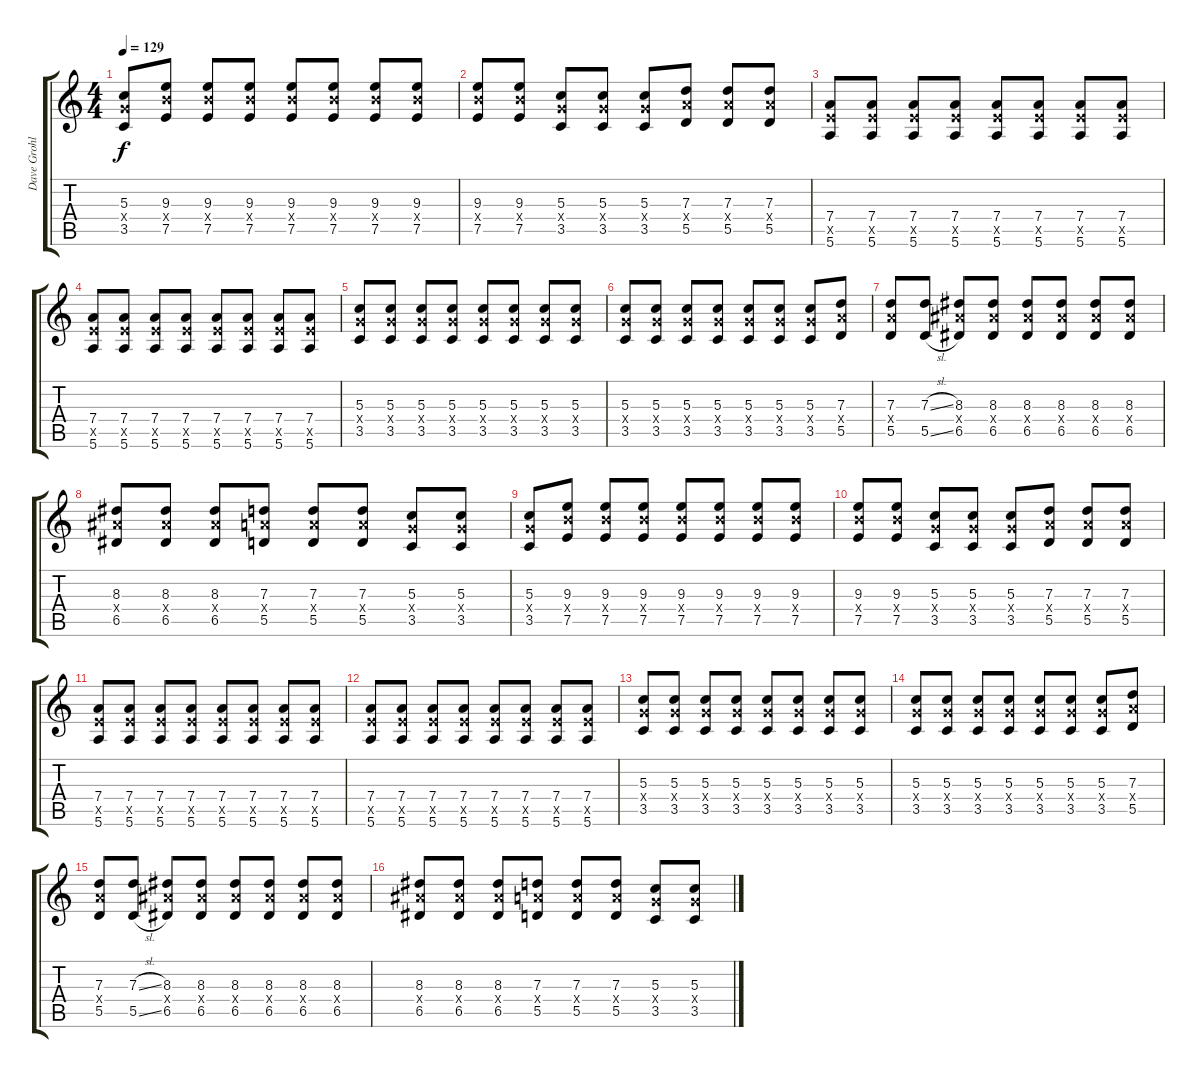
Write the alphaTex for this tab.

\track ("Dave Grohl" "Dave Grohl") {instrument overdrivenguitar}
\staff {score tabs}
\tuning (E4 B3 G3 D3 A2 E2) {hide}
\ts (4 4)
\tempo 129
\clef g2
\ks c
(5.3 5.4{x} 3.5).8{dy f} (9.3 9.4{x} 7.5).8 (9.3 9.4{x} 7.5).8 (9.3 9.4{x} 7.5).8 (9.3 9.4{x} 7.5).8 (9.3 9.4{x} 7.5).8 (9.3 9.4{x} 7.5).8 (9.3 9.4{x} 7.5).8 |
(9.3 9.4{x} 7.5).8 (9.3 9.4{x} 7.5).8 (5.3 5.4{x} 3.5).8 (5.3 5.4{x} 3.5).8 (5.3 5.4{x} 3.5).8 (7.3 7.4{x} 5.5).8 (7.3 7.4{x} 5.5).8 (7.3 7.4{x} 5.5).8 |
(7.4 7.5{x} 5.6).8 (7.4 7.5{x} 5.6).8 (7.4 7.5{x} 5.6).8 (7.4 7.5{x} 5.6).8 (7.4 7.5{x} 5.6).8 (7.4 7.5{x} 5.6).8 (7.4 7.5{x} 5.6).8 (7.4 7.5{x} 5.6).8 |
(7.4 7.5{x} 5.6).8 (7.4 7.5{x} 5.6).8 (7.4 7.5{x} 5.6).8 (7.4 7.5{x} 5.6).8 (7.4 7.5{x} 5.6).8 (7.4 7.5{x} 5.6).8 (7.4 7.5{x} 5.6).8 (7.4 7.5{x} 5.6).8 |
(5.3 5.4{x} 3.5).8 (5.3 5.4{x} 3.5).8 (5.3 5.4{x} 3.5).8 (5.3 5.4{x} 3.5).8 (5.3 5.4{x} 3.5).8 (5.3 5.4{x} 3.5).8 (5.3 5.4{x} 3.5).8 (5.3 5.4{x} 3.5).8 |
(5.3 5.4{x} 3.5).8 (5.3 5.4{x} 3.5).8 (5.3 5.4{x} 3.5).8 (5.3 5.4{x} 3.5).8 (5.3 5.4{x} 3.5).8 (5.3 5.4{x} 3.5).8 (5.3 5.4{x} 3.5).8 (7.3 7.4{x} 5.5).8 |
(7.3 7.4{x} 5.5).8 (7.3{sl} 5.5{sl}).8 (8.3 8.4{x} 6.5).8 (8.3 8.4{x} 6.5).8 (8.3 8.4{x} 6.5).8 (8.3 8.4{x} 6.5).8 (8.3 8.4{x} 6.5).8 (8.3 8.4{x} 6.5).8 |
(8.3 8.4{x} 6.5).8 (8.3 8.4{x} 6.5).8 (8.3 8.4{x} 6.5).8 (7.3 7.4{x} 5.5).8 (7.3 7.4{x} 5.5).8 (7.3 7.4{x} 5.5).8 (5.3 5.4{x} 3.5).8 (5.3 5.4{x} 3.5).8 |
(5.3 5.4{x} 3.5).8 (9.3 9.4{x} 7.5).8 (9.3 9.4{x} 7.5).8 (9.3 9.4{x} 7.5).8 (9.3 9.4{x} 7.5).8 (9.3 9.4{x} 7.5).8 (9.3 9.4{x} 7.5).8 (9.3 9.4{x} 7.5).8 |
(9.3 9.4{x} 7.5).8 (9.3 9.4{x} 7.5).8 (5.3 5.4{x} 3.5).8 (5.3 5.4{x} 3.5).8 (5.3 5.4{x} 3.5).8 (7.3 7.4{x} 5.5).8 (7.3 7.4{x} 5.5).8 (7.3 7.4{x} 5.5).8 |
(7.4 7.5{x} 5.6).8 (7.4 7.5{x} 5.6).8 (7.4 7.5{x} 5.6).8 (7.4 7.5{x} 5.6).8 (7.4 7.5{x} 5.6).8 (7.4 7.5{x} 5.6).8 (7.4 7.5{x} 5.6).8 (7.4 7.5{x} 5.6).8 |
(7.4 7.5{x} 5.6).8 (7.4 7.5{x} 5.6).8 (7.4 7.5{x} 5.6).8 (7.4 7.5{x} 5.6).8 (7.4 7.5{x} 5.6).8 (7.4 7.5{x} 5.6).8 (7.4 7.5{x} 5.6).8 (7.4 7.5{x} 5.6).8 |
(5.3 5.4{x} 3.5).8 (5.3 5.4{x} 3.5).8 (5.3 5.4{x} 3.5).8 (5.3 5.4{x} 3.5).8 (5.3 5.4{x} 3.5).8 (5.3 5.4{x} 3.5).8 (5.3 5.4{x} 3.5).8 (5.3 5.4{x} 3.5).8 |
(5.3 5.4{x} 3.5).8 (5.3 5.4{x} 3.5).8 (5.3 5.4{x} 3.5).8 (5.3 5.4{x} 3.5).8 (5.3 5.4{x} 3.5).8 (5.3 5.4{x} 3.5).8 (5.3 5.4{x} 3.5).8 (7.3 7.4{x} 5.5).8 |
(7.3 7.4{x} 5.5).8 (7.3{sl} 5.5{sl}).8 (8.3 8.4{x} 6.5).8 (8.3 8.4{x} 6.5).8 (8.3 8.4{x} 6.5).8 (8.3 8.4{x} 6.5).8 (8.3 8.4{x} 6.5).8 (8.3 8.4{x} 6.5).8 |
(8.3 8.4{x} 6.5).8 (8.3 8.4{x} 6.5).8 (8.3 8.4{x} 6.5).8 (7.3 7.4{x} 5.5).8 (7.3 7.4{x} 5.5).8 (7.3 7.4{x} 5.5).8 (5.3 5.4{x} 3.5).8 (5.3 5.4{x} 3.5).8
